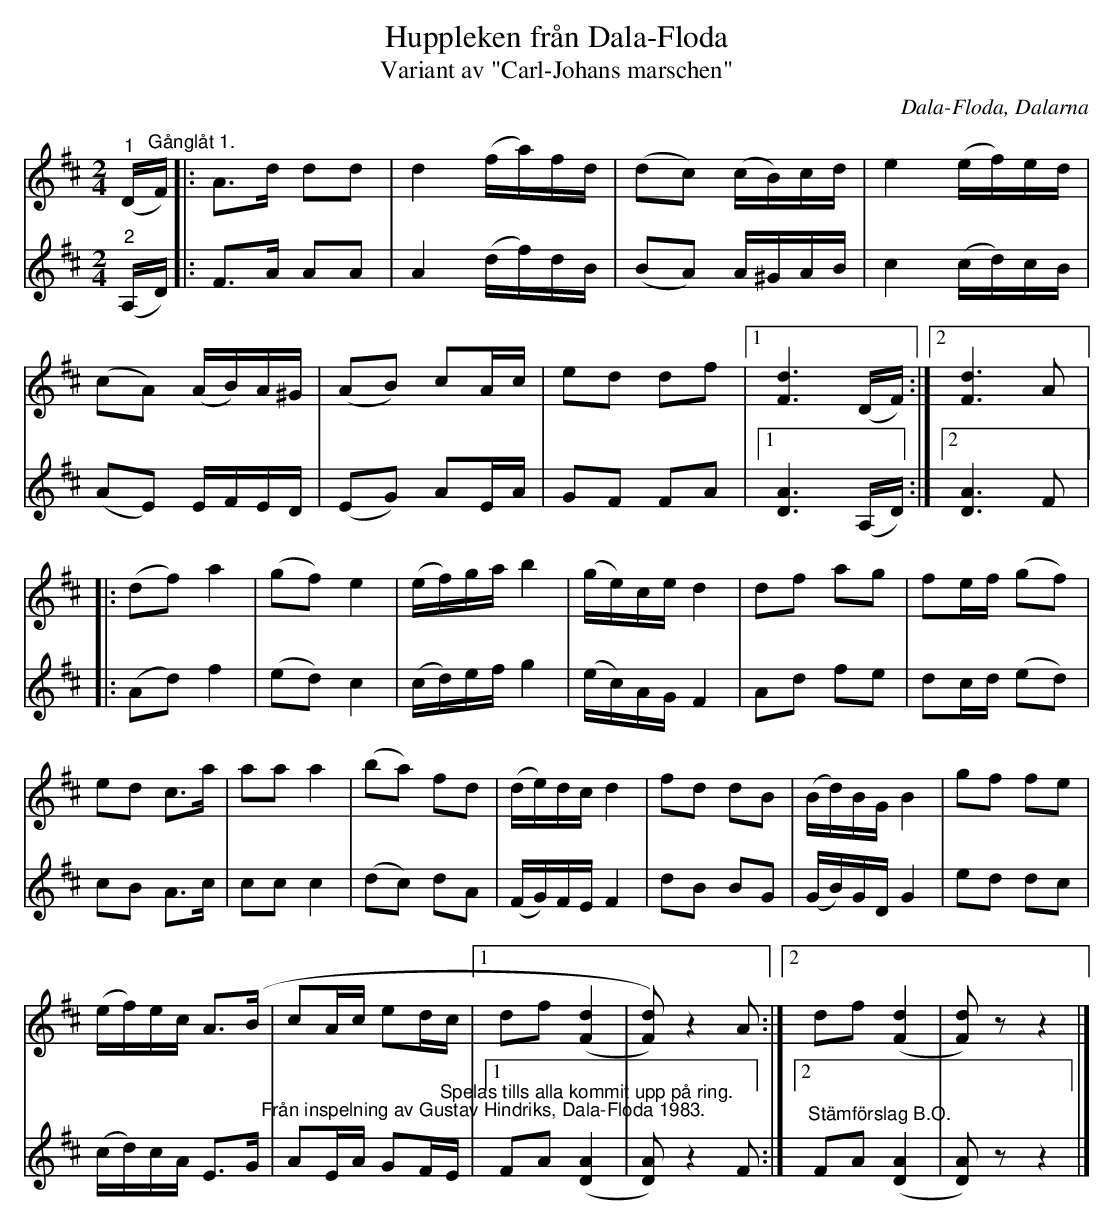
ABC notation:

X:1
T:Huppleken från Dala-Floda
T:Variant av "Carl-Johans marschen"
O:Dala-Floda, Dalarna
L:1/8
M:2/4
K:D
V:1
"^1" (D/"^Gånglåt 1."F/) |: A>d dd | d2 (f/a/)f/d/ | (dc) (c/B/)c/d/ | e2 (e/f/)e/d/ |
(cA) (A/B/)A/^G/ | (AB) cA/c/ | ed df |1 [Fd]3 (D/F/) :|2 [Fd]3 A |:
(df) a2 | (gf) e2 | (e/f/)g/a/ b2 | (g/e/)c/e/ d2 | df ag | fe/f/ (gf) |
ed c>a | aa a2 | (ba) fd | (d/e/)d/c/ d2 | fd dB | (B/d/)B/G/ B2 | gf fe |
(e/f/)e/c/ A>(B | cA/c/ ed/c/ |1 df ([Fd]2 | [Fd])) z2 A :|2 df ([Fd]2 | [Fd]) z z2 |]
V:2
"^2" (A,/D/) |: F>A AA | A2 (d/f/)d/B/ | (BA) A/^G/A/B/ | c2 (c/d/)c/B/ | (AE) E/F/E/D/ |
(EG) AE/A/ | GF FA |1 [DA]3 (A,/D/) :|2 [DA]3 F |:
(Ad) f2 | (ed) c2 | (c/d/)e/f/ g2 | (e/c/)A/G/ F2 | Ad fe | dc/d/ (ed) |
cB A>c | cc c2 | (dc) dA | (F/G/)F/E/ F2 | dB BG | (G/B/)G/D/ G2 | ed dc |
(c/d/)c/A/ E>G"^Från inspelning av Gustav Hindriks, Dala-Floda 1983." | AE/A/ GF/"^Spelas tills alla kommit upp på ring."E/ |1 FA ([DA]2 | [DA]) z2 F :|2 "^Stämförslag B.O." FA ([DA]2 | [DA]) z z2 |]
